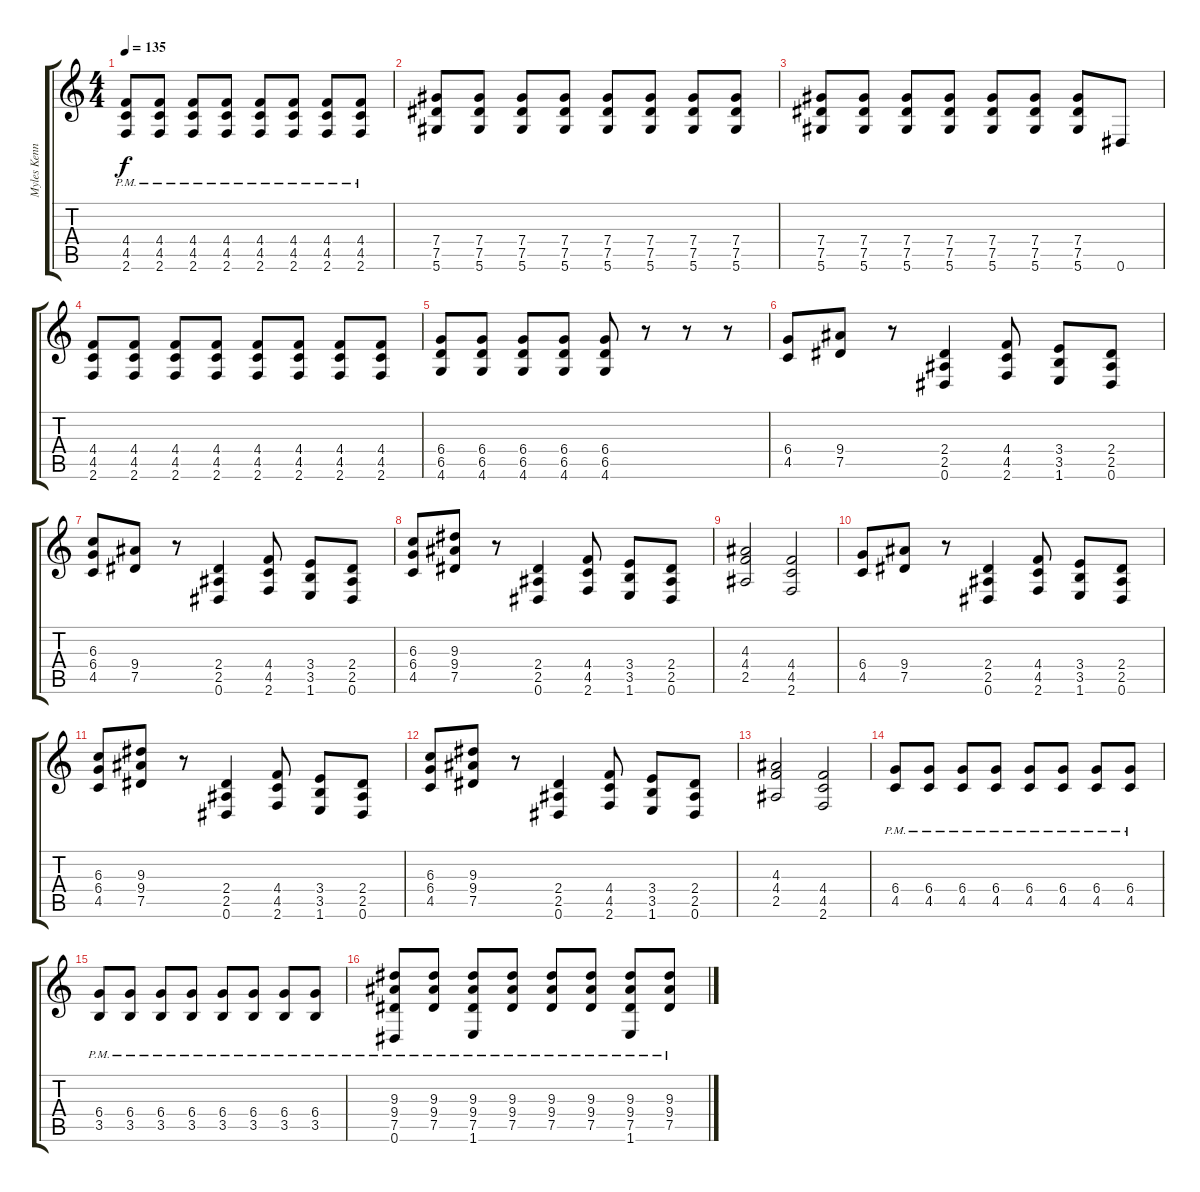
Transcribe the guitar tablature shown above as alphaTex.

\track ("Myles Kennedy" "Myles Kenn") {instrument distortionguitar}
\staff {score tabs}
\tuning (Eb4 Bb3 Gb3 Db3 Ab2 Eb2) {hide}
\ts (4 4)
\tempo 135
\clef g2
\ks c
(4.4{pm} 4.5{pm} 2.6{pm}).8{dy f} (4.4{pm} 4.5{pm} 2.6{pm}).8 (4.4{pm} 4.5{pm} 2.6{pm}).8 (4.4{pm} 4.5{pm} 2.6{pm}).8 (4.4{pm} 4.5{pm} 2.6{pm}).8 (4.4{pm} 4.5{pm} 2.6{pm}).8 (4.4{pm} 4.5{pm} 2.6{pm}).8 (4.4{pm} 4.5{pm} 2.6{pm}).8 |
(7.4 7.5 5.6).8 (7.4 7.5 5.6).8 (7.4 7.5 5.6).8 (7.4 7.5 5.6).8 (7.4 7.5 5.6).8 (7.4 7.5 5.6).8 (7.4 7.5 5.6).8 (7.4 7.5 5.6).8 |
(7.4 7.5 5.6).8 (7.4 7.5 5.6).8 (7.4 7.5 5.6).8 (7.4 7.5 5.6).8 (7.4 7.5 5.6).8 (7.4 7.5 5.6).8 (7.4 7.5 5.6).8 0.6.8 |
(4.4 4.5 2.6).8 (4.4 4.5 2.6).8 (4.4 4.5 2.6).8 (4.4 4.5 2.6).8 (4.4 4.5 2.6).8 (4.4 4.5 2.6).8 (4.4 4.5 2.6).8 (4.4 4.5 2.6).8 |
(6.4 6.5 4.6).8 (6.4 6.5 4.6).8 (6.4 6.5 4.6).8 (6.4 6.5 4.6).8 (6.4 6.5 4.6).8 r.8 r.8 r.8 |
(6.4 4.5).8 (9.4 7.5).8 r.8 (2.4 2.5 0.6).4 (4.4 4.5 2.6).8 (3.4 3.5 1.6).8 (2.4 2.5 0.6).8 |
(6.3 6.4 4.5).8 (9.4 7.5).8 r.8 (2.4 2.5 0.6).4 (4.4 4.5 2.6).8 (3.4 3.5 1.6).8 (2.4 2.5 0.6).8 |
(6.3 6.4 4.5).8 (9.3 9.4 7.5).8 r.8 (2.4 2.5 0.6).4 (4.4 4.5 2.6).8 (3.4 3.5 1.6).8 (2.4 2.5 0.6).8 |
(4.3 4.4 2.5).2 (4.4 4.5 2.6).2 |
(6.4 4.5).8 (9.4 7.5).8 r.8 (2.4 2.5 0.6).4 (4.4 4.5 2.6).8 (3.4 3.5 1.6).8 (2.4 2.5 0.6).8 |
(6.3 6.4 4.5).8 (9.3 9.4 7.5).8 r.8 (2.4 2.5 0.6).4 (4.4 4.5 2.6).8 (3.4 3.5 1.6).8 (2.4 2.5 0.6).8 |
(6.3 6.4 4.5).8 (9.3 9.4 7.5).8 r.8 (2.4 2.5 0.6).4 (4.4 4.5 2.6).8 (3.4 3.5 1.6).8 (2.4 2.5 0.6).8 |
(4.3 4.4 2.5).2 (4.4 4.5 2.6).2 |
(6.4{pm} 4.5{pm}).8 (6.4{pm} 4.5{pm}).8 (6.4{pm} 4.5{pm}).8 (6.4{pm} 4.5{pm}).8 (6.4{pm} 4.5{pm}).8 (6.4{pm} 4.5{pm}).8 (6.4{pm} 4.5{pm}).8 (6.4{pm} 4.5{pm}).8 |
(6.4{pm} 3.5{pm}).8 (6.4{pm} 3.5{pm}).8 (6.4{pm} 3.5{pm}).8 (6.4{pm} 3.5{pm}).8 (6.4{pm} 3.5{pm}).8 (6.4{pm} 3.5{pm}).8 (6.4{pm} 3.5{pm}).8 (6.4{pm} 3.5{pm}).8 |
(9.3 9.4{pm} 7.5{pm} 0.6{pm}).8 (9.3 9.4{pm} 7.5{pm}).8 (9.3 9.4{pm} 7.5{pm} 1.6{pm}).8 (9.3 9.4{pm} 7.5{pm}).8 (9.3 9.4{pm} 7.5{pm}).8 (9.3 9.4{pm} 7.5{pm}).8 (9.3 9.4{pm} 7.5{pm} 1.6{pm}).8 (9.3 9.4{pm} 7.5{pm}).8
